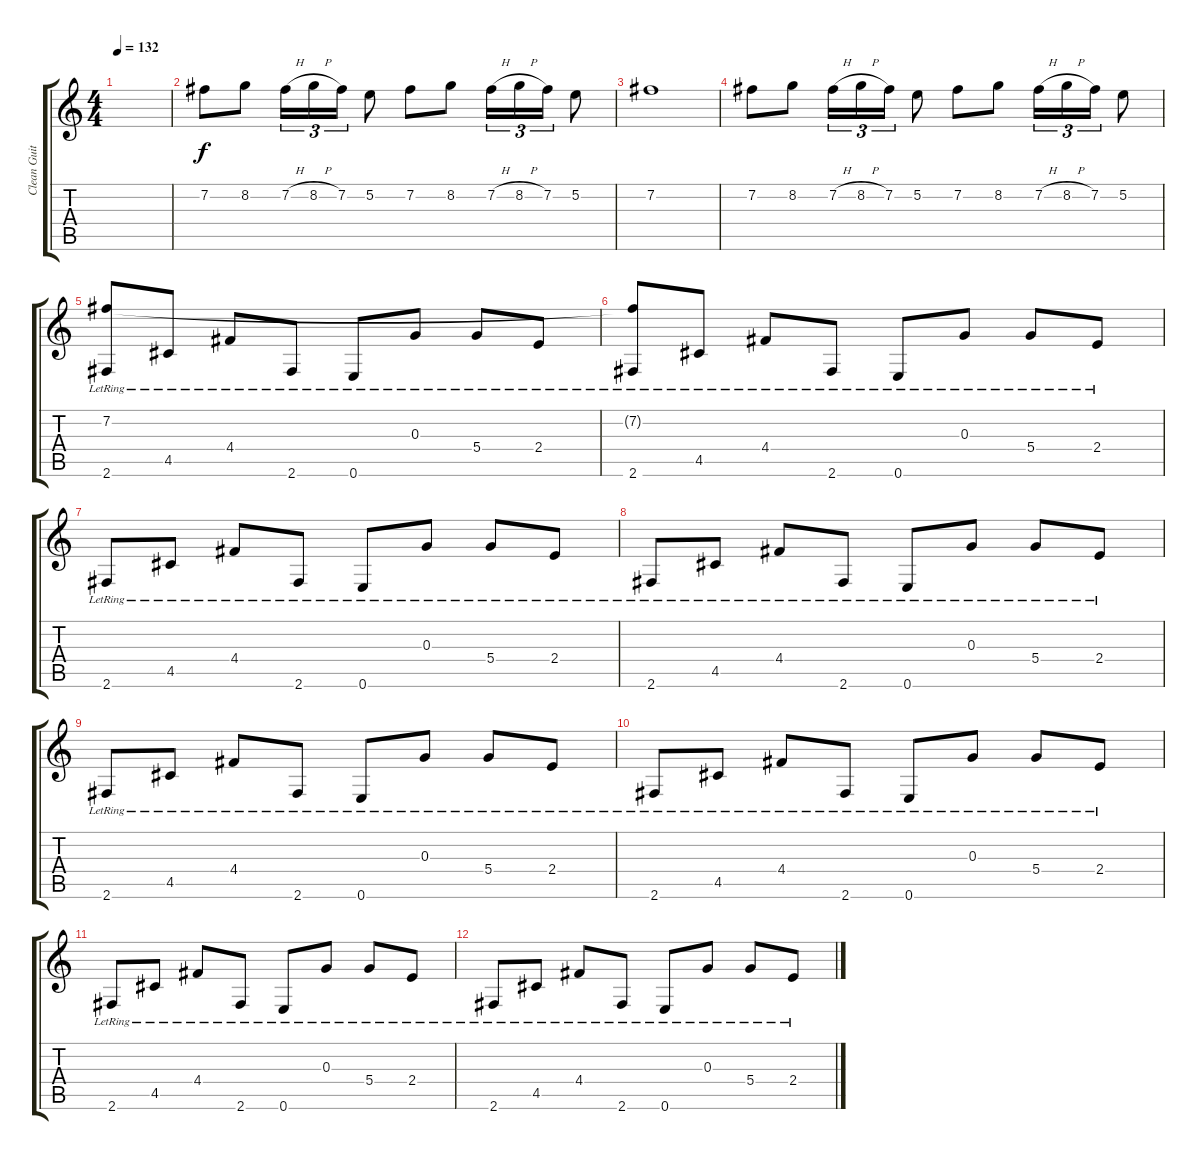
\track ("Clean Guitar" "Clean Guit") {instrument electricguitarclean}
\staff {score tabs}
\tuning (E4 B3 G3 D3 A2 E2) {hide}
\ts (4 4)
\tempo 132
\clef g2
\ks c
|
7.2.8 8.2.8 7.2{h}.16{tu (3 2)} 8.2{h}.16{tu (3 2)} 7.2.16{tu (3 2)} 5.2.8 7.2.8 8.2.8 7.2{h}.16{tu (3 2)} 8.2{h}.16{tu (3 2)} 7.2.16{tu (3 2)} 5.2.8 |
7.2.1 |
7.2.8 8.2.8 7.2{h}.16{tu (3 2)} 8.2{h}.16{tu (3 2)} 7.2.16{tu (3 2)} 5.2.8 7.2.8 8.2.8 7.2{h}.16{tu (3 2)} 8.2{h}.16{tu (3 2)} 7.2.16{tu (3 2)} 5.2.8 |
(7.2 2.6{lr}).8 4.5{lr}.8 4.4{lr}.8 2.6{lr}.8 0.6{lr}.8 0.3{lr}.8 5.4{lr}.8 2.4{lr}.8 |
(7.2{t} 2.6{lr}).8 4.5{lr}.8 4.4{lr}.8 2.6{lr}.8 0.6{lr}.8 0.3{lr}.8 5.4{lr}.8 2.4{lr}.8 |
2.6{lr}.8 4.5{lr}.8 4.4{lr}.8 2.6{lr}.8 0.6{lr}.8 0.3{lr}.8 5.4{lr}.8 2.4{lr}.8 |
2.6{lr}.8 4.5{lr}.8 4.4{lr}.8 2.6{lr}.8 0.6{lr}.8 0.3{lr}.8 5.4{lr}.8 2.4{lr}.8 |
2.6{lr}.8 4.5{lr}.8 4.4{lr}.8 2.6{lr}.8 0.6{lr}.8 0.3{lr}.8 5.4{lr}.8 2.4{lr}.8 |
2.6{lr}.8 4.5{lr}.8 4.4{lr}.8 2.6{lr}.8 0.6{lr}.8 0.3{lr}.8 5.4{lr}.8 2.4{lr}.8 |
2.6{lr}.8 4.5{lr}.8 4.4{lr}.8 2.6{lr}.8 0.6{lr}.8 0.3{lr}.8 5.4{lr}.8 2.4{lr}.8 |
2.6{lr}.8 4.5{lr}.8 4.4{lr}.8 2.6{lr}.8 0.6{lr}.8 0.3{lr}.8 5.4{lr}.8 2.4{lr}.8
